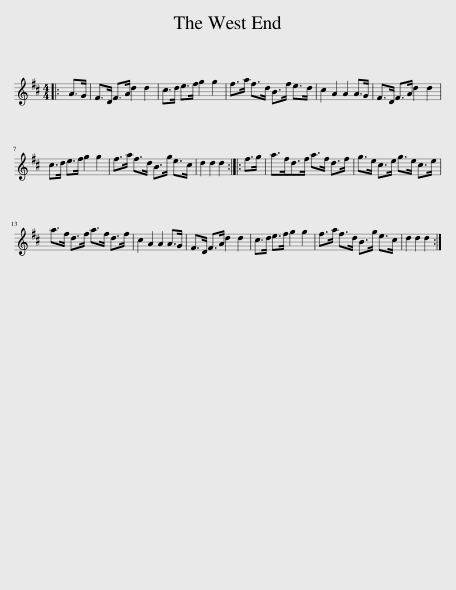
X:1
L:1/8
M:4/4
I:linebreak $
K:D
V:1 treble
V:1
|: A>G | F>D F>A d2 d2 | c>d e>f g2 g2 | f>a f>d B>f e>d | c2 A2 A2 A>G | %5
 F>D F>A d2 d2 |$ c>d e>f g2 g2 | f>a f>d B>g e>c | d2 d2 d2 :: f>g | %10
 a>fd>f a>f d>f | g>e c>e g>e c>e |$ a>f d>f a>f d>f | c2 A2 A2 A>G | F>D F>A d2 d2 | %15
 c>d e>f g2 g2 | f>a f>d B>g e>c | d2 d2 d2 :| %18
